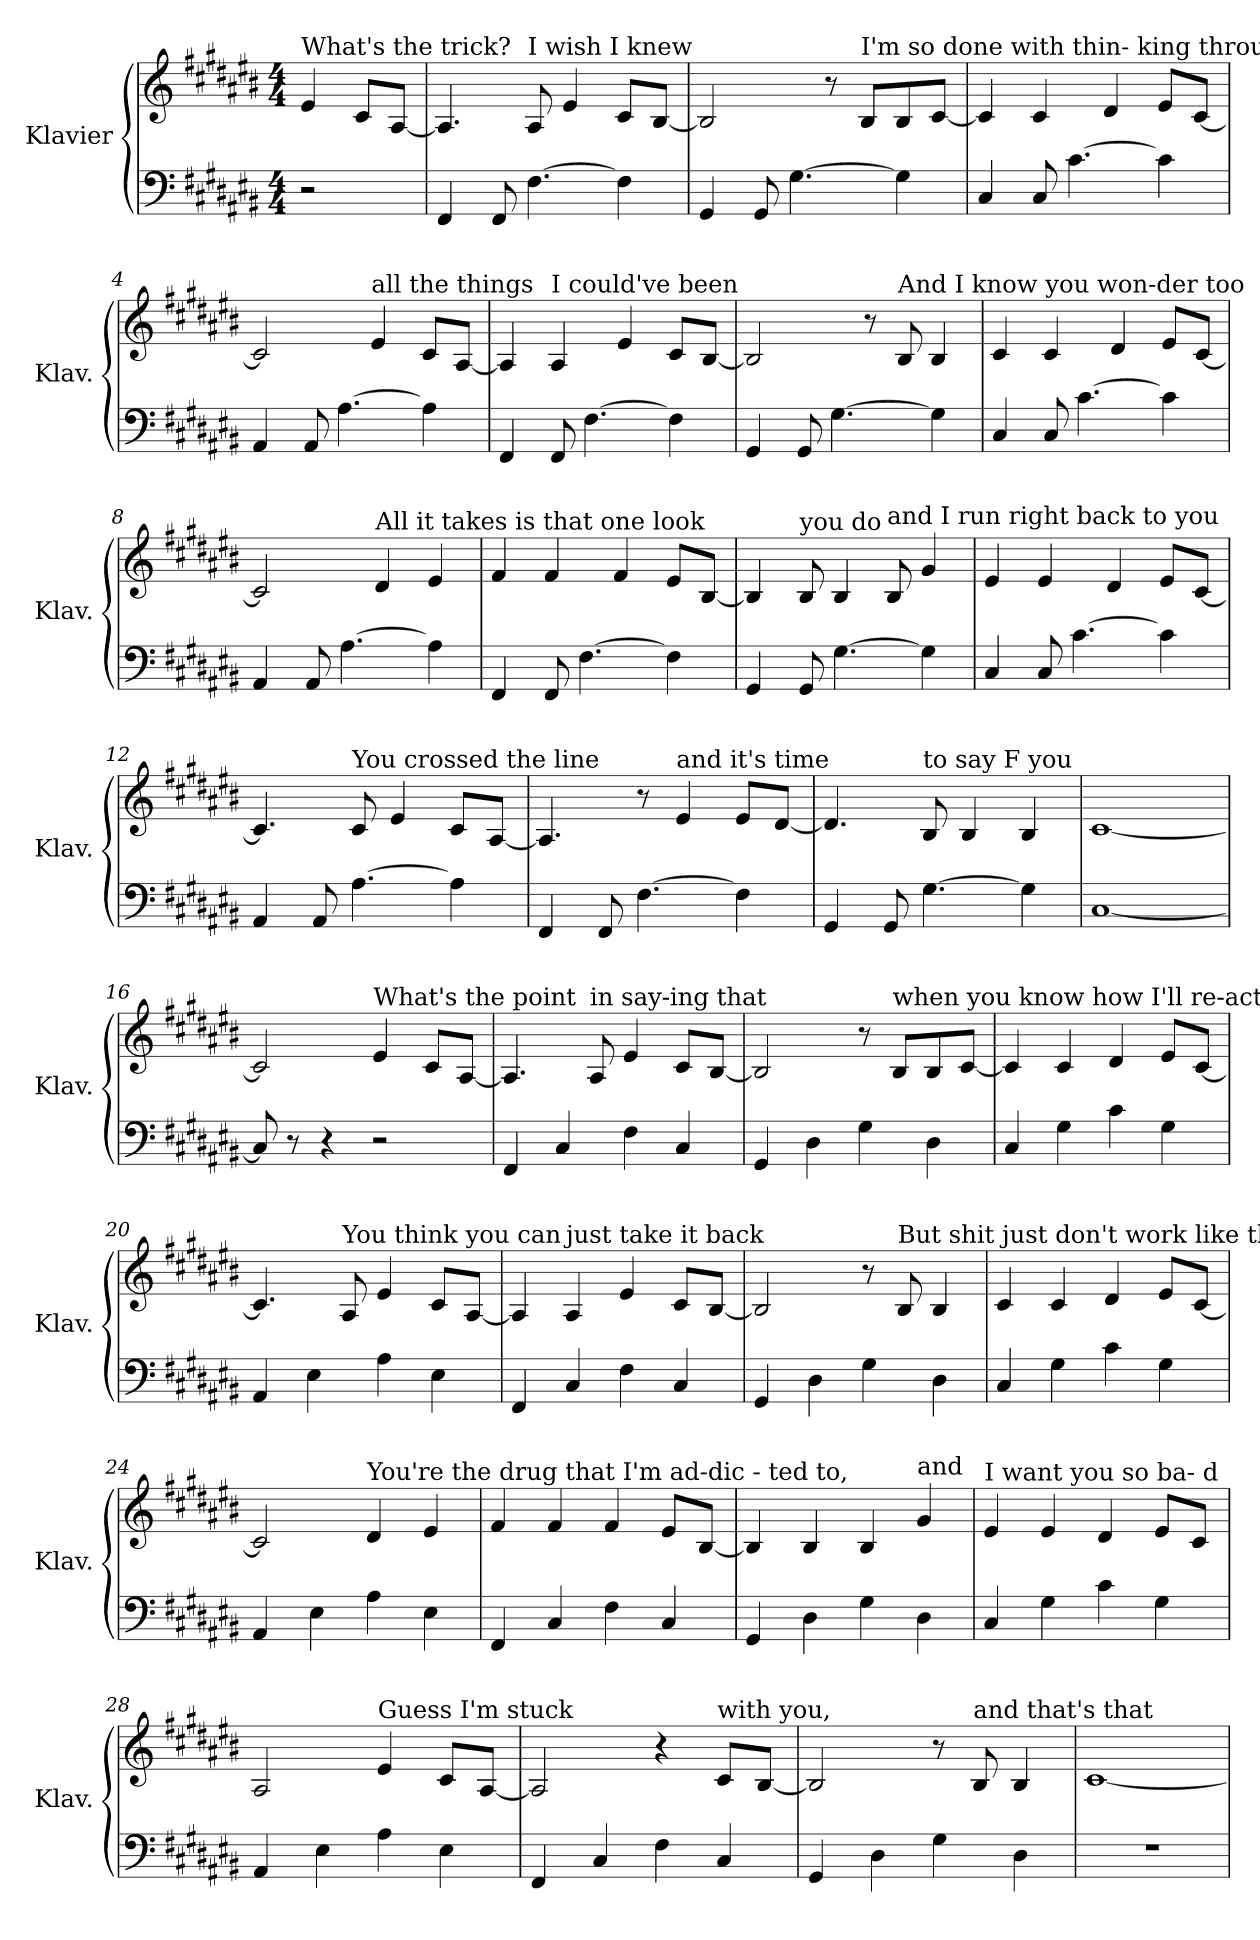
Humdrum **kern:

**kern	**kern
*part1	*part1
*staff2	*staff1
*I"Klavier	*
*I'Klav.	*
*clefF4	*clefG2
*k[f#c#g#d#a#e#b#]	*k[f#c#g#d#a#e#b#]
*M4/4	*M4/4
*MM200	*MM200
=	=
!	!LO:TX:a:t=What's the trick?
2r	4e#/
.	8c#/L
.	[8A#/J
=1	=1
4FF#/	4.A#/]
8FF#/	.
!	!LO:TX:a:t=I wish   I knew
[4.F#\	8A#/
.	4e#/
4F#\]	8c#/L
.	[8B#/J
=2	=2
4GG#/	2B#/]
8GG#/	.
[4.G#\	.
.	8r
!	!LO:TX:a:t=I'm so done     with   thin- king through
.	8B#/L
4G#\]	8B#/
.	[8c#/J
=3	=3
4C#/	4c#/]
8C#/	4c#/
[4.c#\	.
.	4d#/
4c#\]	8e#/L
.	[8c#/J
=4	=4
4AA#/	2c#/]
8AA#/	.
[4.A#\	.
!	!LO:TX:a:t=all the things
.	4e#/
4A#\]	8c#/L
.	[8A#/J
!!LO:LB:g=z
=5	=5
4FF#/	4A#/]
!	!LO:TX:a:t=I  could've been
8FF#/	4A#/
[4.F#\	.
.	4e#/
4F#\]	8c#/L
.	[8B#/J
=6	=6
4GG#/	2B#/]
8GG#/	.
[4.G#\	.
.	8r
!	!LO:TX:a:t=And I  know you won-der too
.	8B#/
4G#\]	4B#/
=7	=7
4C#/	4c#/
8C#/	4c#/
[4.c#\	.
.	4d#/
4c#\]	8e#/L
.	[8c#/J
=8	=8
4AA#/	2c#/]
8AA#/	.
[4.A#\	.
!	!LO:TX:a:t=All it    takes   is    that  one look
.	4d#/
4A#\]	4e#/
=9	=9
4FF#/	4f#/
8FF#/	4f#/
[4.F#\	.
.	4f#/
4F#\]	8e#/L
.	[8B#/J
!!LO:LB:g=z
=10	=10
4GG#/	4B#/]
!	!LO:TX:a:t=you do
8GG#/	8B#/
[4.G#\	4B#/
!	!LO:TX:a:t=and I     run right back to you
.	8B#/
4G#\]	4g#/
=11	=11
4C#/	4e#/
8C#/	4e#/
[4.c#\	.
.	4d#/
4c#\]	8e#/L
.	[8c#/J
=12	=12
4AA#/	4.c#/]
8AA#/	.
!	!LO:TX:a:t=You crossed the line
[4.A#\	8c#/
.	4e#/
4A#\]	8c#/L
.	[8A#/J
=13	=13
4FF#/	4.A#/]
8FF#/	.
[4.F#\	8r
!	!LO:TX:a:t=and it's time
.	4e#/
4F#\]	8e#/L
.	[8d#/J
=14	=14
4GG#/	4.d#/]
8GG#/	.
!	!LO:TX:a:t=to  say   F    you
[4.G#\	8B#/
.	4B#/
4G#\]	4B#/
=15	=15
[1C#	[1c#
!!LO:LB:g=z
=16	=16
8C#/]	2c#/]
8r	.
4r	.
!	!LO:TX:a:t=What's the point
2r	4e#/
.	8c#/L
.	[8A#/J
=17	=17
4FF#/	4.A#/]
4C#/	.
!	!LO:TX:a:t=in say-ing that
.	8A#/
4F#\	4e#/
4C#/	8c#/L
.	[8B#/J
=18	=18
4GG#/	2B#/]
4D#\	.
4G#\	8r
!	!LO:TX:a:t=when you know how I'll re-act?
.	8B#/L
4D#\	8B#/
.	[8c#/J
=19	=19
4C#/	4c#/]
4G#\	4c#/
4c#\	4d#/
4G#\	8e#/L
.	[8c#/J
=20	=20
4AA#/	4.c#/]
4E#\	.
!	!LO:TX:a:t=You think you can
.	8A#/
4A#\	4e#/
4E#\	8c#/L
.	[8A#/J
!!LO:LB:g=z
=21	=21
4FF#/	4A#/]
!	!LO:TX:a:t=just take it back
4C#/	4A#/
4F#\	4e#/
4C#/	8c#/L
.	[8B#/J
=22	=22
4GG#/	2B#/]
4D#\	.
4G#\	8r
!	!LO:TX:a:t=But shit just don't work like that
.	8B#/
4D#\	4B#/
=23	=23
4C#/	4c#/
4G#\	4c#/
4c#\	4d#/
4G#\	8e#/L
.	[8c#/J
=24	=24
4AA#/	2c#/]
4E#\	.
!	!LO:TX:a:t=You're the drug that I'm ad-dic   -   ted to,
4A#\	4d#/
4E#\	4e#/
=25	=25
4FF#/	4f#/
4C#/	4f#/
4F#\	4f#/
4C#/	8e#/L
.	[8B#/J
=26	=26
4GG#/	4B#/]
4D#\	4B#/
4G#\	4B#/
!	!LO:TX:a:t=and
4D#\	4g#/
!!LO:PB:g=z
=27	=27
!	!LO:TX:a:t=I want you so ba- d
4C#/	4e#/
4G#\	4e#/
4c#\	4d#/
4G#\	8e#/L
.	8c#/J
=28	=28
4AA#/	2A#/
4E#\	.
!	!LO:TX:a:t=Guess I'm stuck
4A#\	4e#/
4E#\	8c#/L
.	[8A#/J
=29	=29
4FF#/	2A#/]
4C#/	.
4F#\	4r
!	!LO:TX:a:t=with you,
4C#/	8c#/L
.	[8B#/J
=30	=30
4GG#/	2B#/]
4D#\	.
4G#\	8r
!	!LO:TX:a:t=and that's that
.	8B#/
4D#\	4B#/
=31	=31
1r	[1c#
=	=
*-	*-
